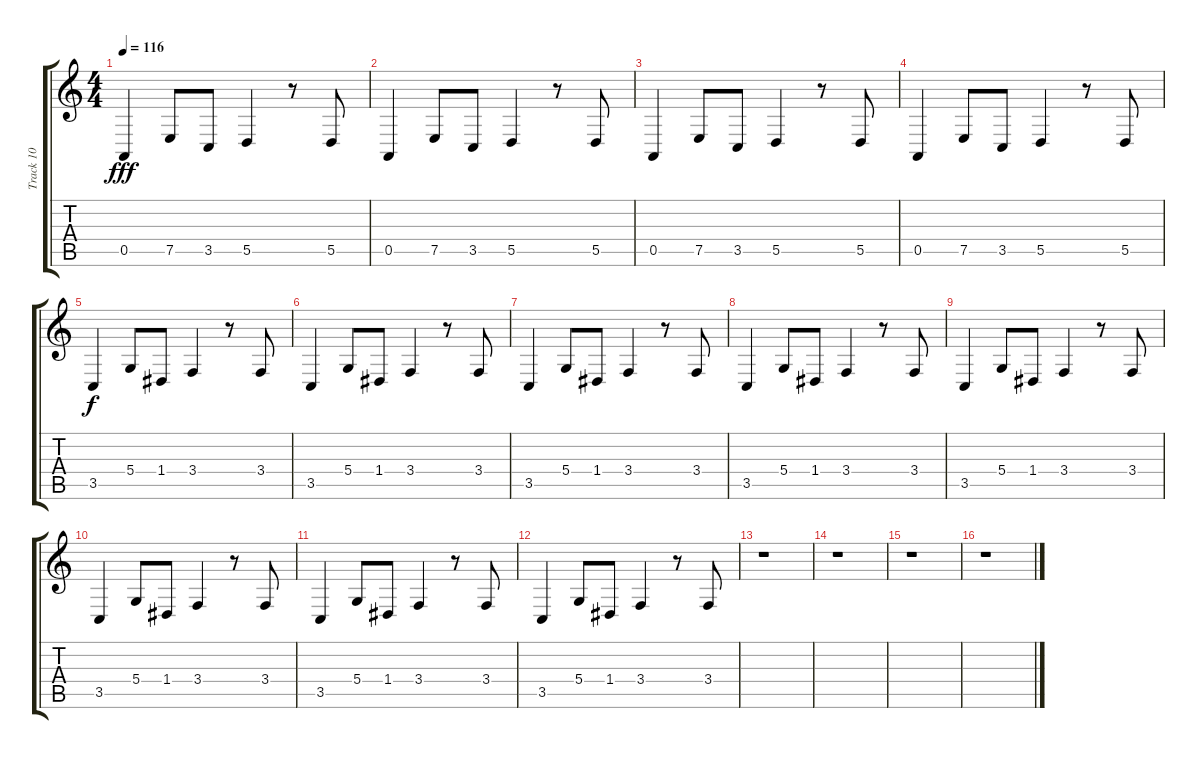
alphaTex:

\track ("Track 10" "Track 10") {instrument drawbarorgan}
\staff {score tabs}
\tuning (E4 B3 G3 D3 A2 E2) {hide}
\ts (4 4)
\tempo 116
\clef g2
\ks c
0.5.4{dy fff instrument orchestrahit} 7.5.8 3.5.8 5.5.4 r.8 5.5.8 |
0.5.4 7.5.8 3.5.8 5.5.4 r.8 5.5.8 |
0.5.4 7.5.8 3.5.8 5.5.4 r.8 5.5.8 |
0.5.4 7.5.8 3.5.8 5.5.4 r.8 5.5.8 |
3.5.4{dy f} 5.4.8 1.4.8 3.4.4 r.8 3.4.8 |
3.5.4 5.4.8 1.4.8 3.4.4 r.8 3.4.8 |
3.5.4 5.4.8 1.4.8 3.4.4 r.8 3.4.8 |
3.5.4 5.4.8 1.4.8 3.4.4 r.8 3.4.8 |
3.5.4 5.4.8 1.4.8 3.4.4 r.8 3.4.8 |
3.5.4 5.4.8 1.4.8 3.4.4 r.8 3.4.8 |
3.5.4 5.4.8 1.4.8 3.4.4 r.8 3.4.8 |
3.5.4 5.4.8 1.4.8 3.4.4 r.8 3.4.8 |
r.1 |
r.1 |
r.1 |
r.1
